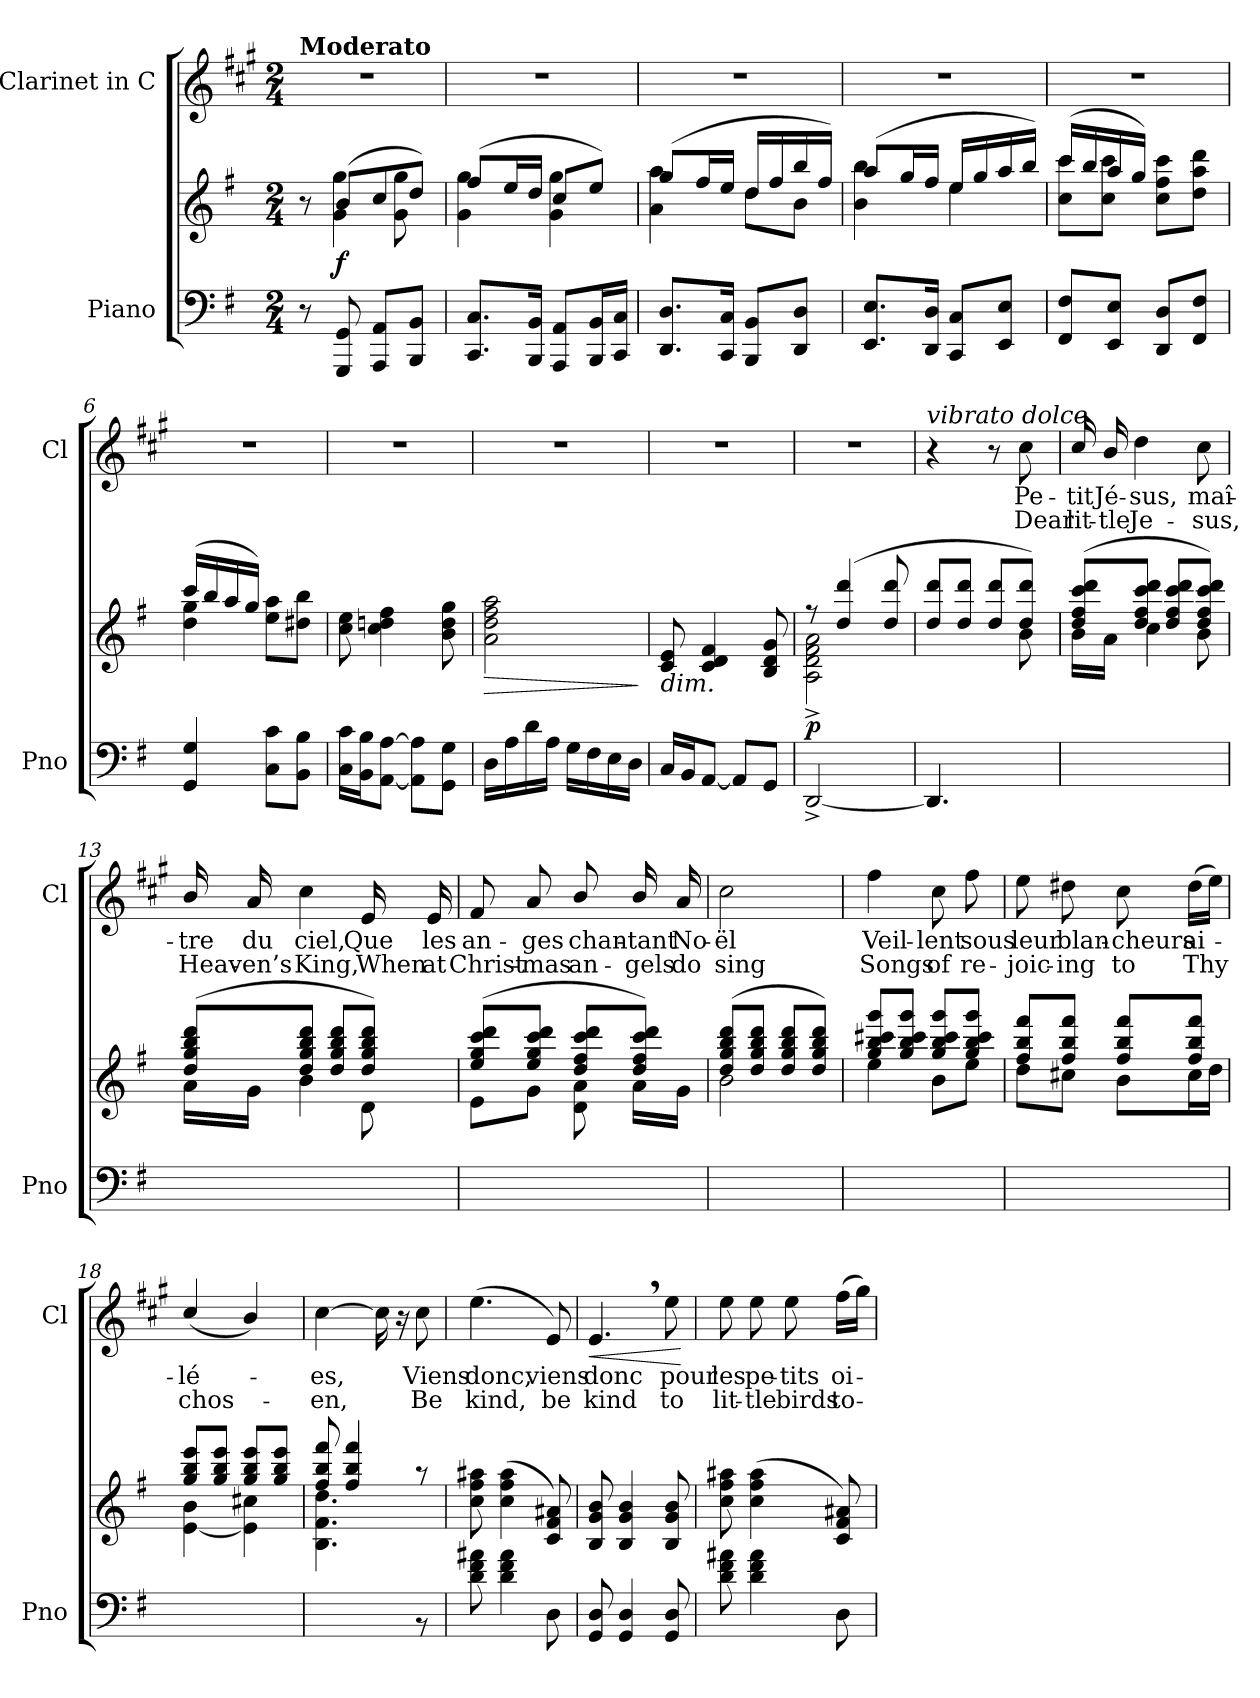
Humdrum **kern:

**kern	**kern	**dynam	**kern	**text	**text	**dynam
*part2	*part2	*part2	*part1	*part1	*part1	*part1
*staff3	*staff2	*staff2/3	*staff1	*staff1	*staff1	*staff1
*I"Piano	*	*	*I"Clarinet in C	*	*	*
*I'Pno	*	*	*I'Cl	*	*	*
*clefF4	*clefG2	*	*clefG2	*	*	*
*	*	*	*ITrd1c2	*	*	*
*k[f#]	*k[f#]	*	*k[f#]	*	*	*
*M2/4	*M2/4	*	*M2/4	*	*	*
=1	=1	=1	=1	=1	=1	=1
*	*^	*	*	*	*	*
!	!	!	!	!LO:TX:a:B:t=Moderato	!	!	!
8r	8r	8ryy	.	2r	.	.	.
!	!	!	!LO:DY:b	!	!	!	!
8GGG/ 8GG/	(8b/L	4g\ 4gg\	f	.	.	.	.
8AAA/ 8AA/L	8cc/	.	.	.	.	.	.
8BBB/ 8BB/J	8dd/J)	8g\ 8gg\	.	.	.	.	.
=2	=2	=2	=2	=2	=2	=2	=2
8.CC/ 8.C/L	(8ff#/L	4g\ 4gg\	.	2r	.	.	.
.	16ee/L	.	.	.	.	.	.
16BBB/ 16BB/Jk	16dd/JJ	.	.	.	.	.	.
8AAA/ 8AA/L	8cc/L	4g\ 4gg\	.	.	.	.	.
16BBB/ 16BB/L	8ee/J)	.	.	.	.	.	.
16CC/ 16C/JJ	.	.	.	.	.	.	.
=3	=3	=3	=3	=3	=3	=3	=3
8.DD/ 8.D/L	(8gg/L	4a\ 4aa\	.	2r	.	.	.
.	16ff#/L	.	.	.	.	.	.
16CC/ 16C/Jk	16ee/JJ	.	.	.	.	.	.
8BBB/ 8BB/L	16dd/LL	8dd\L	.	.	.	.	.
.	16ff#/	.	.	.	.	.	.
8DD/ 8D/J	16bb/	8b\J	.	.	.	.	.
.	16ff#/JJ)	.	.	.	.	.	.
=4	=4	=4	=4	=4	=4	=4	=4
8.EE/ 8.E/L	(8aa/L	4b\ 4bb\	.	2r	.	.	.
.	16gg/L	.	.	.	.	.	.
16DD/ 16D/Jk	16ff#/JJ	.	.	.	.	.	.
8CC/ 8C/L	16ee/LL	4ee\	.	.	.	.	.
.	16gg/	.	.	.	.	.	.
8EE/ 8E/J	16aa/	.	.	.	.	.	.
.	16bb/JJ)	.	.	.	.	.	.
=5	=5	=5	=5	=5	=5	=5	=5
8FF#/ 8F#/L	(16ccc/LL	8cc\ 8ccc\L	.	2r	.	.	.
.	16bb/	.	.	.	.	.	.
8EE/ 8E/J	16aa/	8cc\ 8ccc\J	.	.	.	.	.
.	16gg/JJ)	.	.	.	.	.	.
8DD/ 8D/L	8cc\ 8ff#\ 8ccc\L	4ryy	.	.	.	.	.
8FF#/ 8F#/J	8dd\ 8aa\ 8ddd\J	.	.	.	.	.	.
!!LO:LB:g=z
=6	=6	=6	=6	=6	=6	=6	=6
4GG/ 4G/	(>16ccc/LL	4dd\ 4gg\	.	2r	.	.	.
.	16bb/	.	.	.	.	.	.
.	16aa/	.	.	.	.	.	.
.	16gg/JJ)	.	.	.	.	.	.
8C\ 8c\L	8ee\ 8aa\L	4ryy	.	.	.	.	.
8BB\ 8B\J	8dd#X\ 8bb\J	.	.	.	.	.	.
*	*v	*v	*	*	*	*	*
=7	=7	=7	=7	=7	=7	=7
16C\ 16c\LL	8cc\ 8ee\	.	2r	.	.	.
16BB\ 16B\J	.	.	.	.	.	.
[<8AA\ [>8A\J	4cc\ 4ddn\ 4ff#\	.	.	.	.	.
8AA\] 8A\]L	.	.	.	.	.	.
8GG\ 8G\J	8b\ 8dd\ 8gg\	.	.	.	.	.
=8	=8	=8	=8	=8	=8	=8
!	!	!LO:HP:b	!	!	!	!
16D\LL	2a\ 2dd\ 2ff#\ 2aa\	>	2r	.	.	.
16A\	.	.	.	.	.	.
16d\	.	.	.	.	.	.
16A\JJ	.	.	.	.	.	.
16G\LL	.	.	.	.	.	.
16F#\	.	.	.	.	.	.
16E\	.	.	.	.	.	.
16D\JJ	.	.	.	.	.	.
.	.	]	.	.	.	.
=9	=9	=9	=9	=9	=9	=9
!	!LO:TX:b:i:t=dim.	!	!	!	!	!
16C/LL	8c/ 8e/	.	2r	.	.	.
16BB/J	.	.	.	.	.	.
[<8AA/J	4c/ 4d/ 4f#/	.	.	.	.	.
8AA/L]	.	.	.	.	.	.
8GG/J	8B/ 8d/ 8g/	.	.	.	.	.
=10	=10	=10	=10	=10	=10	=10
*	*^	*	*	*	*	*
!	!	!	!LO:DY:b	!	!	!	!
[2DD^/	8r	2A\^ 2d\^ 2f#\^ 2a\^	p	2r	.	.	.
.	(>4dd/ 4ddd/	.	.	.	.	.	.
.	8dd/ 8ddd/	.	.	.	.	.	.
!!LO:LB:g=z
=11	=11	=11	=11	=11	=11	=11	=11
!	!	!	!	!LO:TX:a:i:t=vibrato dolce	!	!	!
4.DD/]	8dd/ 8ddd/L	4.ryy	.	4r	.	.	.
.	8dd/ 8ddd/J	.	.	.	.	.	.
.	8dd/ 8ddd/L	.	.	8r	.	.	.
!	!	!	!	!	!LO:LY:b	!LO:LY:b	!
8ryy	8dd/ 8ddd/J)	8b\	.	8b\	Pe-	Dear	.
=12	=12	=12	=12	=12	=12	=12	=12
!	!	!	!	!	!LO:LY:b	!LO:LY:b	!
2ryy	(>8dd/ 8ff#/ 8ccc/ 8ddd/L	16b\LL	.	16b/	-tit	lit-	.
!	!	!	!	!	!LO:LY:b	!LO:LY:b	!
.	.	16a\JJ	.	16a/	Jé-	-tle	.
!	!	!	!	!	!LO:LY:b	!LO:LY:b	!
.	8dd/ 8ff#/ 8ccc/ 8ddd/J	4cc\	.	4cc\	-sus,	Je-	.
.	8dd/ 8ff#/ 8ccc/ 8ddd/L	.	.	.	.	.	.
!	!	!	!	!	!LO:LY:b	!LO:LY:b	!
.	8dd/ 8ff#/ 8ccc/ 8ddd/J)	8b\	.	8b\	maî-	-sus,	.
=13	=13	=13	=13	=13	=13	=13	=13
!	!	!	!	!	!LO:LY:b	!LO:LY:b	!
2ryy	(>8dd/ 8gg/ 8bb/ 8ddd/L	16a\LL	.	16a/	-tre	Heav-	.
!	!	!	!	!	!LO:LY:b	!LO:LY:b	!
.	.	16g\JJ	.	16g/	du	-en’s	.
!	!	!	!	!	!LO:LY:b	!LO:LY:b	!
.	8dd/ 8gg/ 8bb/ 8ddd/J	4b\	.	4b\	ciel,	King,	.
.	8dd/ 8gg/ 8bb/ 8ddd/L	.	.	.	.	.	.
!	!	!	!	!	!LO:LY:b	!LO:LY:b	!
.	8dd/ 8gg/ 8bb/ 8ddd/J)	8d\	.	16d/	Que	When	.
!	!	!	!	!	!LO:LY:b	!LO:LY:b	!
.	.	.	.	16d/	les	at	.
=14	=14	=14	=14	=14	=14	=14	=14
!	!	!	!	!	!LO:LY:b	!LO:LY:b	!
2ryy	(>8ee/ 8gg/ 8ccc/ 8ddd/L	8e\L	.	8e/	an-	Christ-	.
!	!	!	!	!	!LO:LY:b	!LO:LY:b	!
.	8ee/ 8gg/ 8ccc/ 8ddd/J	8g\J	.	8g/	-ges	-mas	.
!	!	!	!	!	!LO:LY:b	!LO:LY:b	!
.	8dd/ 8ff#/ 8ccc/ 8ddd/L	8d\ 8a\	.	8a/	chan-	an-	.
!	!	!	!	!	!LO:LY:b	!LO:LY:b	!
.	8dd/ 8ff#/ 8ccc/ 8ddd/J)	16a\LL	.	16a/	-tant	-gels	.
!	!	!	!	!	!LO:LY:b	!LO:LY:b	!
.	.	16g\JJ	.	16g/	No-	do	.
=15	=15	=15	=15	=15	=15	=15	=15
!	!	!	!	!	!LO:LY:b	!LO:LY:b	!
2ryy	(>8dd/ 8gg/ 8bb/ 8ddd/L	2b\	.	2b\	-ël	sing	.
.	8dd/ 8gg/ 8bb/ 8ddd/J	.	.	.	.	.	.
.	8dd/ 8gg/ 8bb/ 8ddd/L	.	.	.	.	.	.
.	8dd/ 8gg/ 8bb/ 8ddd/J)	.	.	.	.	.	.
!!LO:LB:g=z
=16	=16	=16	=16	=16	=16	=16	=16
!	!	!	!	!	!LO:LY:b	!LO:LY:b	!
2ryy	8gg/ 8bb/ 8ccc#X/ 8ggg/L	4ee\	.	4ee\	Veil-	Songs	.
.	8gg/ 8bb/ 8ccc#/ 8ggg/J	.	.	.	.	.	.
!	!	!	!	!	!LO:LY:b	!LO:LY:b	!
.	8gg/ 8bb/ 8ccc#/ 8ggg/L	8b\L	.	8b\	-lent	of	.
!	!	!	!	!	!LO:LY:b	!LO:LY:b	!
.	8gg/ 8bb/ 8ccc#/ 8ggg/J	8ee\J	.	8ee\	sous	re-	.
=17	=17	=17	=17	=17	=17	=17	=17
!	!	!	!	!	!LO:LY:b	!LO:LY:b	!
2ryy	8ff#/ 8bb/ 8fff#/L	8dd\L	.	8dd\	leur	-joic-	.
!	!	!	!	!	!LO:LY:b	!LO:LY:b	!
.	8ff#/ 8bb/ 8fff#/J	8cc#X\J	.	8cc#X\	blan-	-ing	.
!	!	!	!	!	!LO:LY:b	!LO:LY:b	!
.	8ff#/ 8bb/ 8fff#/L	8b\L	.	8b\	-cheurs	to	.
!	!	!	!	!	!LO:LY:b	!LO:LY:b	!
.	8ff#/ 8bb/ 8fff#/J	16cc#\L	.	(>16cc#\LL	ai-	Thy	.
.	.	16dd\JJ	.	16dd\JJ)	.	.	.
=18	=18	=18	=18	=18	=18	=18	=18
!	!	!	!	!	!LO:LY:b	!LO:LY:b	!
2ryy	8gg/ 8bb/ 8eee/L	[4e\ 4b\	.	(<4b/	-lé-	chos-	.
.	8gg/ 8bb/ 8eee/J	.	.	.	.	.	.
.	8gg/ 8bb/ 8eee/L	4e\] 4cc#X\	.	4a/)	.	.	.
.	8gg/ 8bb/ 8eee/J	.	.	.	.	.	.
=19	=19	=19	=19	=19	=19	=19	=19
!	!	!	!	!	!LO:LY:b	!LO:LY:b	!
4.ryy	8ff#/ 8bb/ 8fff#/	4.B\ 4.f#\ 4.dd\	.	[>4b\	-es,	-en,	.
.	4ff#/ 4bb/ 4fff#/	.	.	.	.	.	.
.	.	.	.	16b\]	.	.	.
.	.	.	.	16r	.	.	.
!	!	!	!	!	!LO:LY:b	!LO:LY:b	!
8rBB	8raa	8ryy	.	8b\	Viens	Be	.
!!LO:PB:g=z
=20	=20	=20	=20	=20	=20	=20	=20
!	!	!	!	!	!LO:LY:b	!LO:LY:b	!
*	*v	*v	*	*	*	*	*
8d\ 8f#\ 8a#X\	8cc\ 8ff#\ 8aa#X\	.	(>4.dd\	donc,	kind,	.
4d\ 4f#\ 4a#\	(>4cc\ 4ff#\ 4aa#\	.	.	.	.	.
!	!	!	!	!LO:LY:b	!LO:LY:b	!
8D\	8c/ 8f#/ 8a#X/)	.	8d/)	viens	be	.
=21	=21	=21	=21	=21	=21	=21
!	!	!	!	!LO:LY:b	!LO:LY:b	!LO:HP:b
8GG/ 8D/	8B/ 8g/ 8b/	.	4.d,/	donc	kind	<
4GG/ 4D/	4B/ 4g/ 4b/	.	.	.	.	.
!	!	!	!	!LO:LY:b	!LO:LY:b	!
8GG/ 8D/	8B/ 8g/ 8b/	.	8dd\	pour	to	.
.	.	.	.	.	.	[
=22	=22	=22	=22	=22	=22	=22
!	!	!	!	!LO:LY:b	!LO:LY:b	!
8d\ 8f#\ 8a#X\	8cc\ 8ff#\ 8aa#X\	.	8dd\	les	lit-	.
!	!	!	!	!LO:LY:b	!LO:LY:b	!
4d\ 4f#\ 4a#\	(>4cc\ 4ff#\ 4aa#\	.	8dd\	pe-	-tle	.
!	!	!	!	!LO:LY:b	!LO:LY:b	!
.	.	.	8dd\	-tits	birds	.
!	!	!	!	!LO:LY:b	!LO:LY:b	!
8D\	8c/ 8f#/ 8a#X/)	.	(>16ee\LL	oi-	to-	.
.	.	.	16ff#\JJ)	.	.	.
=	=	=	=	=	=	=
*-	*-	*-	*-	*-	*-	*-
